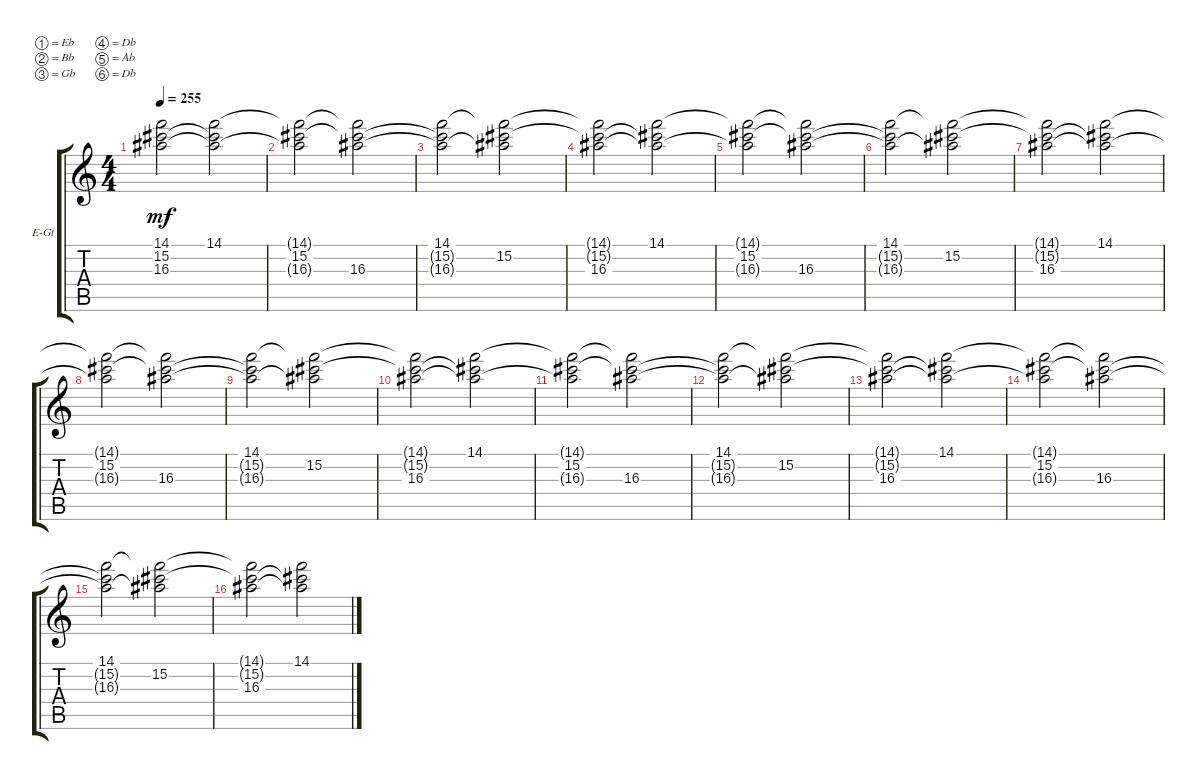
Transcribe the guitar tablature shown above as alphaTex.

\bracketExtendMode groupsimilarinstruments
\firstSystemTrackNameOrientation horizontal
\otherSystemsTrackNameOrientation horizontal
\track ("Guitar One" "E-Gt") {instrument electricguitarclean}
\staff {score tabs}
\tuning (Eb4 Bb3 Gb3 Db3 Ab2 Db2)
\ts (4 4)
\tempo 255
\clef g2
\ks c
(16.3 14.1{t} 15.2{t}).2{dy mf} (14.1 15.2{t} 16.3{t}).2 |
(15.2 14.1{t} 16.3{t}).2 (16.3 14.1{t} 15.2{t}).2 |
(14.1 15.2{t} 16.3{t}).2 (15.2 14.1{t} 16.3{t}).2 |
(16.3 14.1{t} 15.2{t}).2 (14.1 15.2{t} 16.3{t}).2 |
(15.2 14.1{t} 16.3{t}).2 (16.3 14.1{t} 15.2{t}).2 |
(14.1 15.2{t} 16.3{t}).2 (15.2 14.1{t} 16.3{t}).2 |
(16.3 14.1{t} 15.2{t}).2 (14.1 15.2{t} 16.3{t}).2 |
(15.2 14.1{t} 16.3{t}).2 (16.3 14.1{t} 15.2{t}).2 |
(14.1 15.2{t} 16.3{t}).2 (15.2 14.1{t} 16.3{t}).2 |
(16.3 14.1{t} 15.2{t}).2 (14.1 15.2{t} 16.3{t}).2 |
(15.2 14.1{t} 16.3{t}).2 (16.3 14.1{t} 15.2{t}).2 |
(14.1 15.2{t} 16.3{t}).2 (15.2 14.1{t} 16.3{t}).2 |
(16.3 14.1{t} 15.2{t}).2 (14.1 15.2{t} 16.3{t}).2 |
(15.2 14.1{t} 16.3{t}).2 (16.3 14.1{t} 15.2{t}).2 |
(14.1 15.2{t} 16.3{t}).2 (15.2 14.1{t} 16.3{t}).2 |
(16.3 14.1{t} 15.2{t}).2 (14.1 15.2{t} 16.3{t}).2
